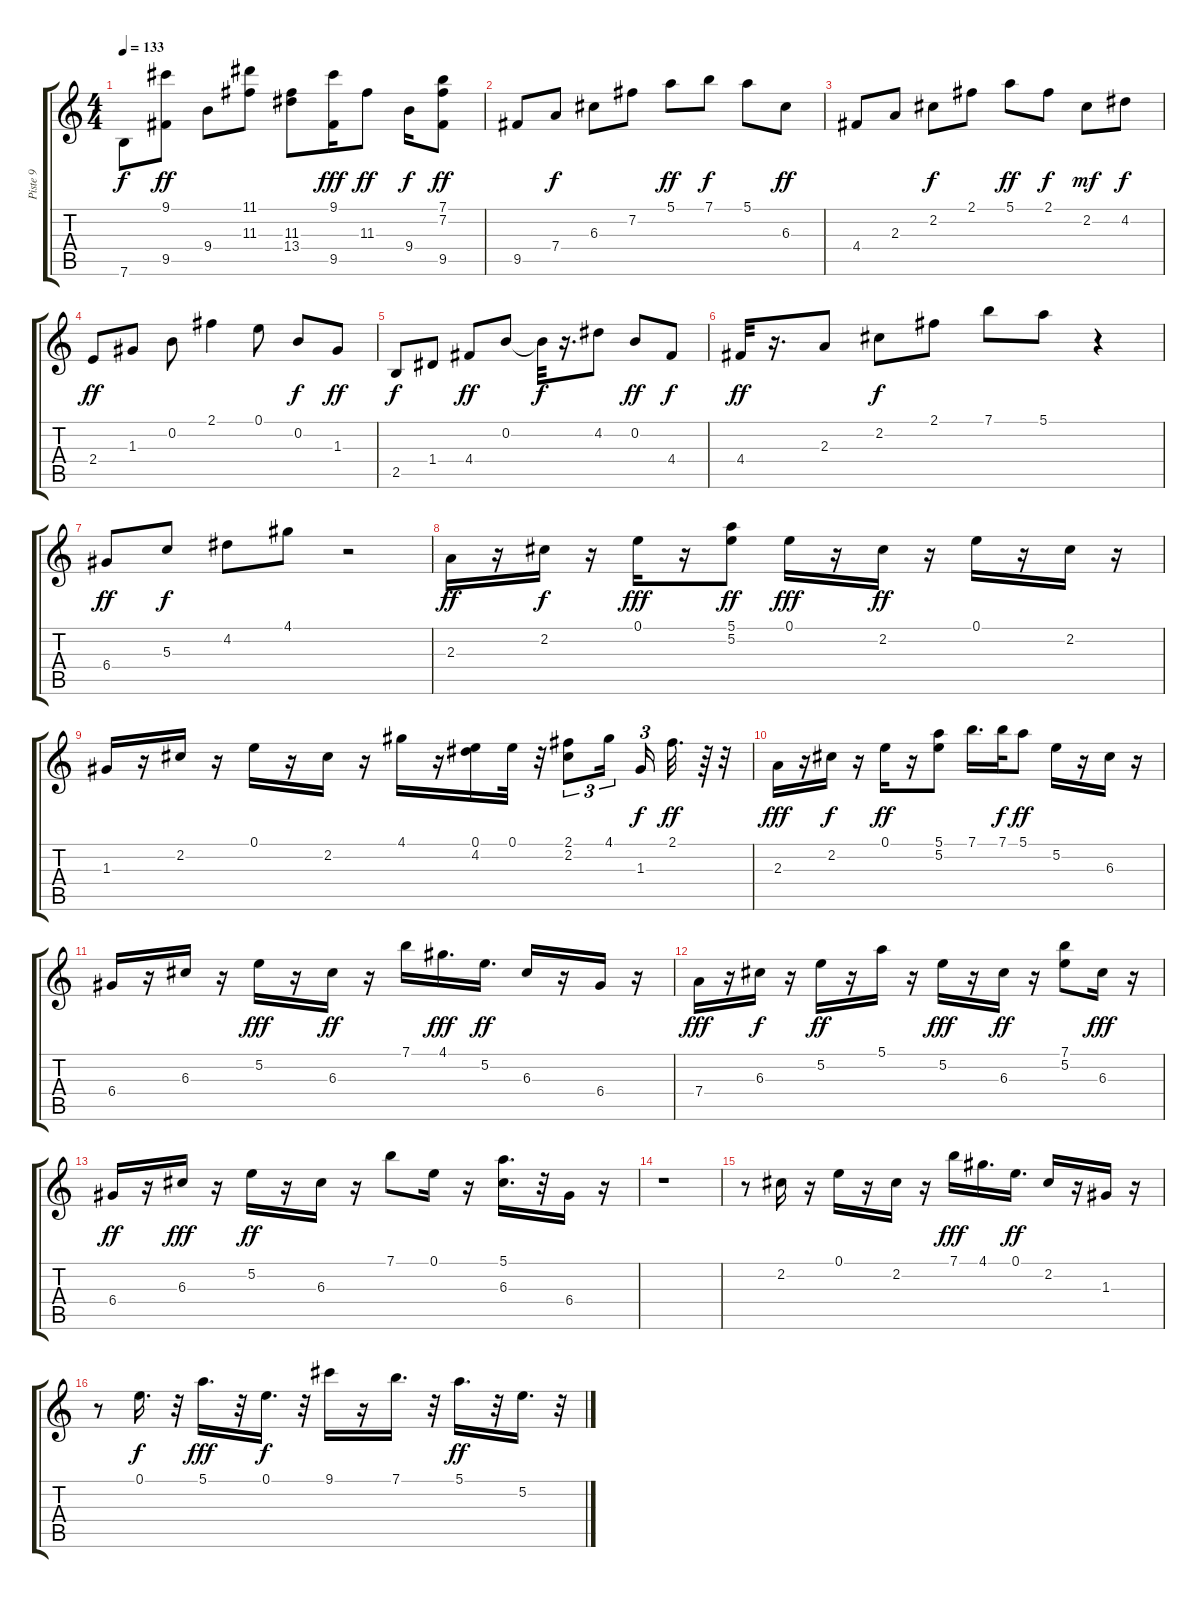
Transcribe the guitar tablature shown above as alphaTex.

\track ("Piste 9" "Piste 9") {instrument electricguitarmuted}
\staff {score tabs}
\tuning (E4 B3 G3 D3 A2 E2) {hide}
\ts (4 4)
\tempo 133
\clef g2
\ks c
7.6.8{dy f} (9.1 9.5).8{dy ff} 9.4.8 (11.1 11.3).8 (11.3 13.4).8 (9.1 9.5).16{dy fff} 11.3.8{dy ff} 9.4.16{dy f} (7.1 7.2 9.5).8{dy ff} |
9.5.8 7.4.8{dy f} 6.3.8 7.2.8 5.1.8{dy ff} 7.1.8{dy f} 5.1.8 6.3.8{dy ff} |
4.4.8 2.3.8 2.2.8{dy f} 2.1.8 5.1.8{dy ff} 2.1.8{dy f} 2.2.8{dy mf} 4.2.8{dy f} |
2.4.8{dy ff} 1.3.8 0.2.8 2.1.4 0.1.8 0.2.8{dy f} 1.3.8{dy ff} |
2.5.8{dy f} 1.4.8 4.4.8{dy ff} 0.2.8 0.2{t}.32{dy f} r.16{d} 4.2.8 0.2.8{dy ff} 4.4.8{dy f} |
4.4.32{dy ff} r.16{d} 2.3.8 2.2.8{dy f} 2.1.8 7.1.8 5.1.8 r.4 |
6.4.8{dy ff} 5.3.8{dy f} 4.2.8 4.1.8 r.2 |
2.3.16{dy ff} r.16 2.2.16{dy f} r.16 0.1.16{dy fff} r.16 (5.1 5.2).8{dy ff} 0.1.16{dy fff} r.16 2.2.16{dy ff} r.16 0.1.16 r.16 2.2.16 r.16 |
1.3.16 r.16 2.2.16 r.16 0.1.16 r.16 2.2.16 r.16 4.1.16 r.16 (0.1 4.2).16 0.1.32 r.32 (2.1 2.2).8{tu (3 2)} 4.1.16{tu (3 2)} 1.3.16{tu (3 2) dy f} 2.1.32{d dy ff} r.64 r.32 |
2.3.16{dy fff} r.16 2.2.16{dy f} r.16 0.1.16{dy ff} r.16 (5.1 5.2).8 7.1.16{d} 7.1.32{dy f} 5.1.8{dy ff} 5.2.16 r.16 6.3.16 r.16 |
6.4.16 r.16 6.3.16 r.16 5.2.16{dy fff} r.16 6.3.16{dy ff} r.16 7.1.16 4.1.16{d dy fff} 5.2.16{d dy ff} 6.3.16 r.16 6.4.16 r.16 |
7.4.16{dy fff} r.16 6.3.16{dy f} r.16 5.2.16{dy ff} r.16 5.1.16 r.16 5.2.16{dy fff} r.16 6.3.16{dy ff} r.16 (7.1 5.2).8 6.3.16{dy fff} r.16 |
6.4.16{dy ff} r.16 6.3.16{dy fff} r.16 5.2.16{dy ff} r.16 6.3.16 r.16 7.1.8 0.1.16 r.16 (5.1 6.3).16{d} r.32 6.4.16 r.16 |
r.1 |
r.8 2.2.16 r.16 0.1.16 r.16 2.2.16 r.16 7.1.16{dy fff} 4.1.16{d} 0.1.16{d dy ff} 2.2.16 r.16 1.3.16 r.16 |
r.8 0.1.16{d dy f} r.32 5.1.16{d dy fff} r.32 0.1.16{d dy f} r.32 9.1.16 r.16 7.1.16{d} r.32 5.1.16{d dy ff} r.32 5.2.16{d} r.32
